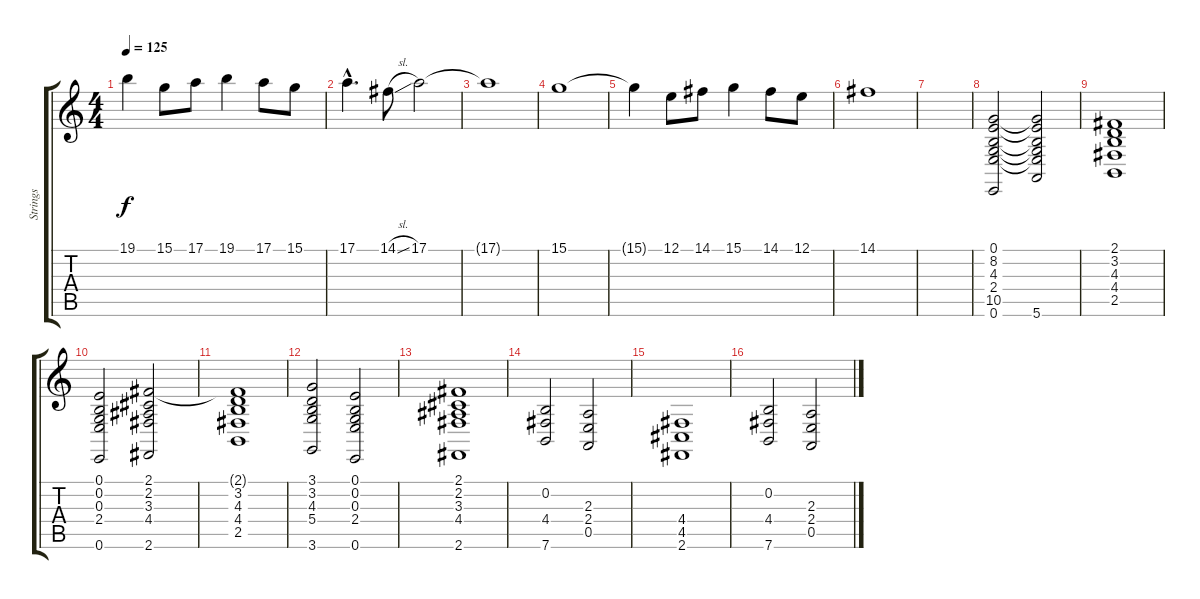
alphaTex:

\track ("Strings" "Strings") {instrument stringensemble2}
\staff {score tabs}
\tuning (E4 B3 G3 D3 A2 E2) {hide}
\ts (4 4)
\tempo 125
\clef g2
\ks c
19.1.4{dy f} 15.1.8 17.1.8 19.1.4 17.1.8 15.1.8 |
17.1{hac}.4{d} 14.1{sl}.8 17.1.2 |
17.1{t}.1 |
15.1.1 |
15.1{t}.4 12.1.8 14.1.8 15.1.4 14.1.8 12.1.8 |
14.1.1 |
|
(0.1 8.2 4.3 2.4 10.5 0.6).2 (0.1{t} 8.2{t} 4.3{t} 2.4{t} 10.5{t} 5.6).2 |
(2.1 3.2 4.3 4.4 2.5).1 |
(0.1 0.2 0.3 2.4 0.6).2 (2.1 2.2 3.3 4.4 2.6).2 |
(2.1{t} 3.2 4.3 4.4 2.5).1 |
(3.1 3.2 4.3 5.4 3.6).2 (0.1 0.2 0.3 2.4 0.6).2 |
(2.1 2.2 3.3 4.4 2.6).1 |
(0.2 4.4 7.6).2{instrument stringensemble2} (2.3 2.4 0.5).2 |
(4.4 4.5 2.6).1 |
(0.2 4.4 7.6).2 (2.3 2.4 0.5).2
